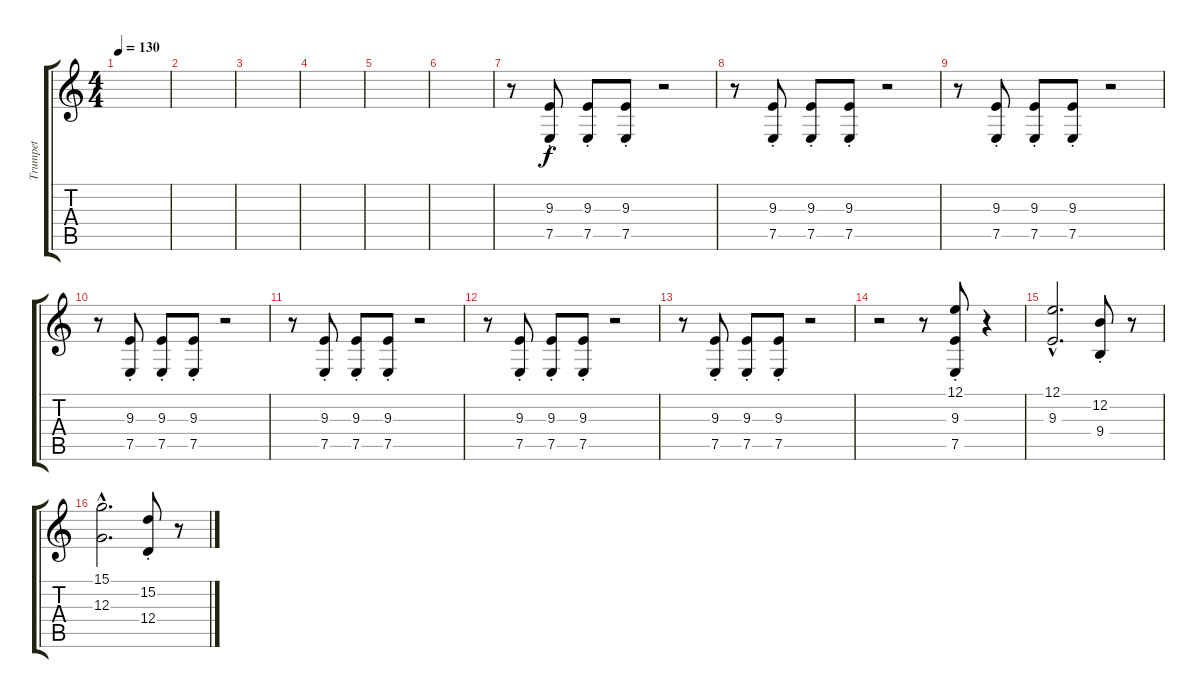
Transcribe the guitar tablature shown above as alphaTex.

\track ("Trumpet" "Trumpet") {instrument brasssection}
\staff {score tabs}
\tuning (E4 B3 G3 D3 A2 E2) {hide}
\ts (4 4)
\tempo 130
\clef g2
\ks c
|
|
|
|
|
|
r.8 (9.3{st} 7.5{st}).8 (9.3{st} 7.5{st}).8 (9.3{st} 7.5{st}).8 r.2 |
r.8 (9.3{st} 7.5{st}).8 (9.3{st} 7.5{st}).8 (9.3{st} 7.5{st}).8 r.2 |
r.8 (9.3{st} 7.5{st}).8 (9.3{st} 7.5{st}).8 (9.3{st} 7.5{st}).8 r.2 |
r.8 (9.3{st} 7.5{st}).8 (9.3{st} 7.5{st}).8 (9.3{st} 7.5{st}).8 r.2 |
r.8 (9.3{st} 7.5{st}).8 (9.3{st} 7.5{st}).8 (9.3{st} 7.5{st}).8 r.2 |
r.8 (9.3{st} 7.5{st}).8 (9.3{st} 7.5{st}).8 (9.3{st} 7.5{st}).8 r.2 |
r.8 (9.3{st} 7.5{st}).8 (9.3{st} 7.5{st}).8 (9.3{st} 7.5{st}).8 r.2 |
r.2 r.8 (12.1{st} 9.3{st} 7.5{st}).8 r.4 |
(12.1{hac} 9.3{hac}).2{d} (12.2 9.4{st}).8 r.8 |
(15.1{hac} 12.3{hac}).2{d} (15.2 12.4{st}).8 r.8
